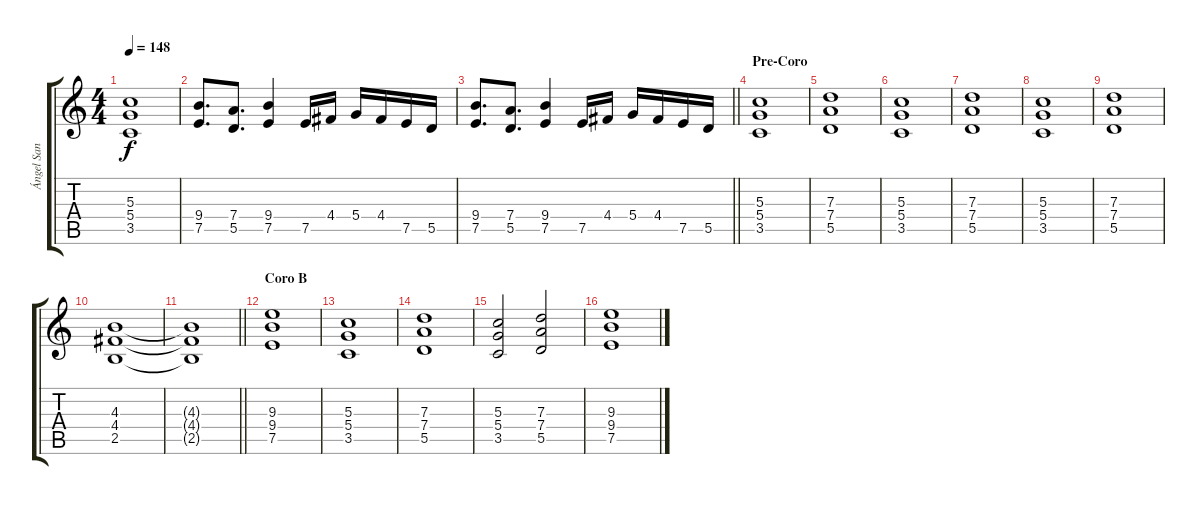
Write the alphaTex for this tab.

\track ("Ángel San Juan" "Ángel San ") {instrument overdrivenguitar}
\staff {score tabs}
\tuning (E4 B3 G3 D3 A2 E2) {hide}
\ts (4 4)
\tempo 148
\clef g2
\ks c
(5.3{t} 5.4{t} 3.5{t}).1{dy f} |
(9.4 7.5).8{d} (7.4 5.5).8{d} (9.4 7.5).4 7.5.16 4.4.16 5.4.16 4.4.16 7.5.16 5.5.16 |
\barLineRight lightlight
(9.4 7.5).8{d} (7.4 5.5).8{d} (9.4 7.5).4 7.5.16 4.4.16 5.4.16 4.4.16 7.5.16 5.5.16 |
\section ("" "Pre-Coro")
(5.3 5.4 3.5).1 |
(7.3 7.4 5.5).1 |
(5.3 5.4 3.5).1 |
(7.3 7.4 5.5).1 |
(5.3 5.4 3.5).1 |
(7.3 7.4 5.5).1 |
(4.3 4.4 2.5).1 |
\barLineRight lightlight
(4.3{t} 4.4{t} 2.5{t}).1 |
\section ("" "Coro B")
(9.3 9.4 7.5).1 |
(5.3 5.4 3.5).1 |
(7.3 7.4 5.5).1 |
(5.3 5.4 3.5).2 (7.3 7.4 5.5).2 |
(9.3 9.4 7.5).1
